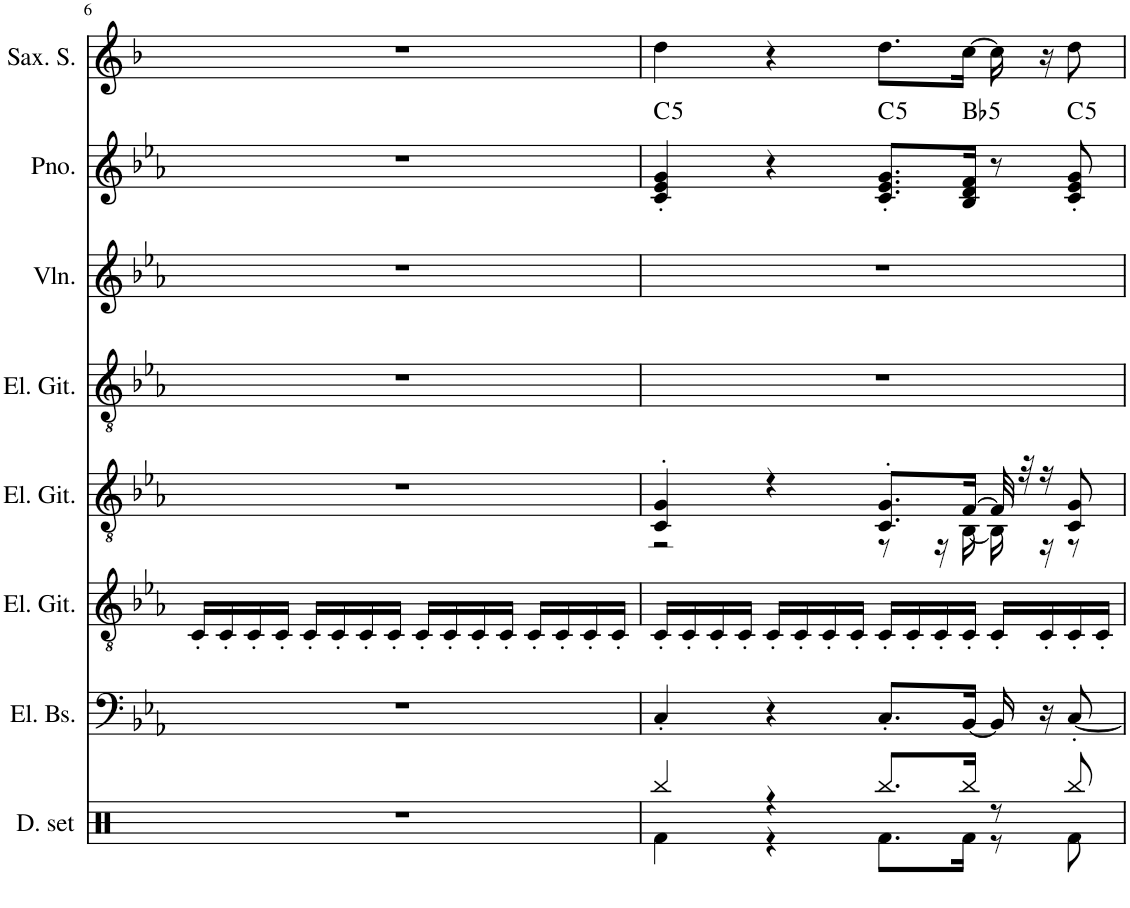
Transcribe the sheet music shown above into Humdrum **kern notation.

**kern	**kern	**kern	**kern	**kern	**kern	**kern	**harte	**kern
*part8	*part7	*part6	*part5	*part4	*part3	*part2	*part2	*part1
*staff8	*staff7	*staff6	*staff5	*staff4	*staff3	*staff2	*	*staff1
*I"Drumset	*I"5 snarige elektrische bas	*I"Elektrische gitaar	*I"Elektrische gitaar	*I"Elektrische gitaar	*I"Violen	*I"Piano	*	*I"Saxophone Soprano
*I'D. set	*I'El. Bs.	*I'El. Git.	*I'El. Git.	*I'El. Git.	*I'Vln.	*I'Pno.	*	*I'Sax. S.
!!LO:PB:g=z
*clefX	*clefF4	*clefGv2	*clefGv2	*clefGv2	*clefG2	*clefG2	*	*clefG2
*	*Trd7c12	*	*	*	*	*	*	*Trd1c2
*k[]	*k[b-e-a-]	*k[b-e-a-]	*k[b-e-a-]	*k[b-e-a-]	*k[b-e-a-]	*k[b-e-a-]	*	*k[b-]
*M4/4	*M4/4	*M4/4	*M4/4	*M4/4	*M4/4	*M4/4	*	*M4/4
=6	=6	=6	=6	=6	=6	=6	=6	=6
1r	1r	16C'/LL	1r	1r	1r	1r	.	1r
.	.	16C'/	.	.	.	.	.	.
.	.	16C'/	.	.	.	.	.	.
.	.	16C'/JJ	.	.	.	.	.	.
.	.	16C'/LL	.	.	.	.	.	.
.	.	16C'/	.	.	.	.	.	.
.	.	16C'/	.	.	.	.	.	.
.	.	16C'/JJ	.	.	.	.	.	.
.	.	16C'/LL	.	.	.	.	.	.
.	.	16C'/	.	.	.	.	.	.
.	.	16C'/	.	.	.	.	.	.
.	.	16C'/JJ	.	.	.	.	.	.
.	.	16C'/LL	.	.	.	.	.	.
.	.	16C'/	.	.	.	.	.	.
.	.	16C'/	.	.	.	.	.	.
.	.	16C'/JJ	.	.	.	.	.	.
=7	=7	=7	=7	=7	=7	=7	=7	=7
*^	*	*	*^	*	*	*	*	*
!	!	!	!	!	!	!	!	!	!LO:H:kt=5	!
4Rbb/	4Rf\	4C'/	16C'/LL	4C/' 4G/'	2r	1r	1r	4c/' 4e-/' 4g/'	C:(1,5)	4dd\
.	.	.	16C'/	.	.	.	.	.	.	.
.	.	.	16C'/	.	.	.	.	.	.	.
.	.	.	16C'/JJ	.	.	.	.	.	.	.
4r	4r	4r	16C'/LL	4r	.	.	.	4r	.	4r
.	.	.	16C'/	.	.	.	.	.	.	.
.	.	.	16C'/	.	.	.	.	.	.	.
.	.	.	16C'/JJ	.	.	.	.	.	.	.
!	!	!	!	!	!	!	!	!	!LO:H:kt=5	!
8.Rbb/L	8.Rf\L	8.C'/L	16C'/LL	8.C/' 8.G/'L	8r	.	.	8.c/' 8.e-/' 8.g/'L	C:(1,5)	8.dd\L
.	.	.	16C'/	.	.	.	.	.	.	.
.	.	.	16C'/	.	16r	.	.	.	.	.
!	!	!	!	!	!	!	!	!	!LO:H:kt=5	!
16Rbb/Jk	16Rf\Jk	[16BB-/Jk	16C'/JJ	[16F/Jk	[16BB-\	.	.	16B-/ 16d/ 16f/Jk	Bb:(1,5)	[16cc\Jk
8r	8r	16BB-/]	16C'/LL	32F/]	16BB-\]	.	.	8r	.	16cc\]
.	.	.	.	32r	.	.	.	.	.	.
.	.	16r	16C'/	16r	16r	.	.	.	.	16r
!	!	!	!	!	!	!	!	!	!LO:H:kt=5	!
8Rbb/	8Rf\	[8C'/	16C'/	8C/ 8G/	8r	.	.	8c/' 8e-/' 8g/'	C:(1,5)	8dd\
.	.	.	16C'/JJ	.	.	.	.	.	.	.
*v	*v	*	*	*v	*v	*	*	*	*	*
=	=	=	=	=	=	=	=	=
*-	*-	*-	*-	*-	*-	*-	*-	*-
